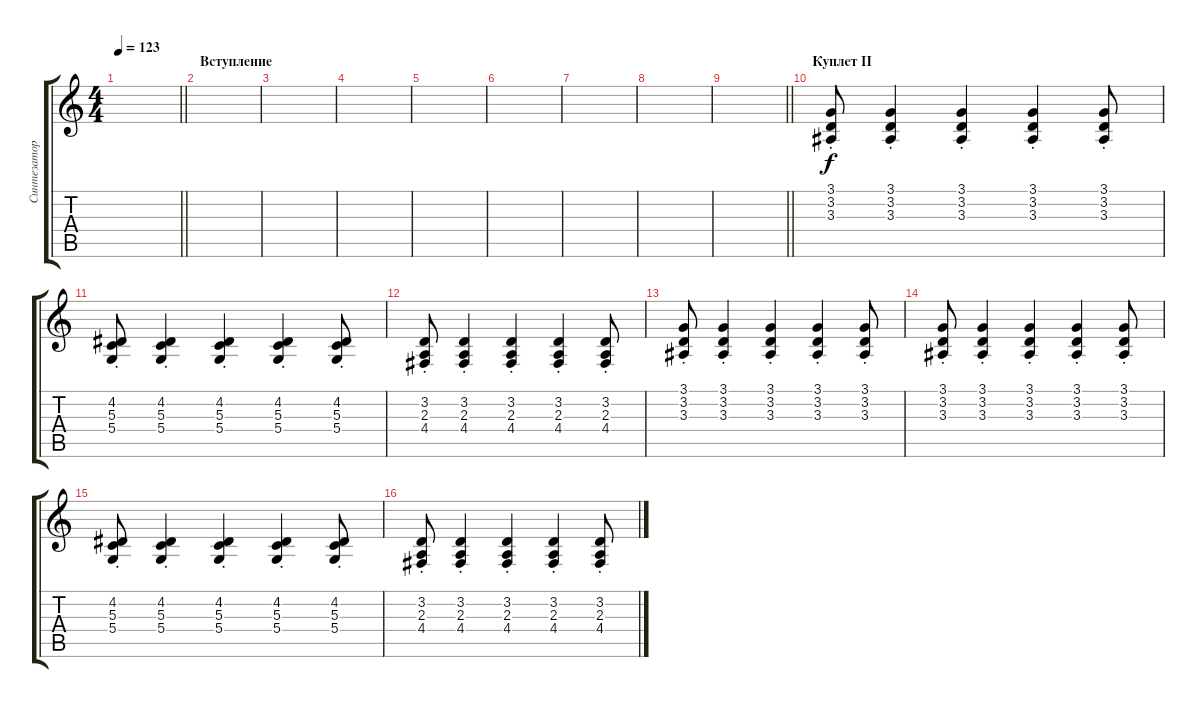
\track ("Синтезатор №1" "Синтезатор") {instrument accordion}
\staff {score tabs}
\tuning (E4 B3 G3 D3 A2 E2) {hide}
\ts (4 4)
\tempo 123
\clef g2
\barLineRight lightlight
\ks c
|
\section ("" "Вступление")
|
|
|
|
|
|
|
\barLineRight lightlight
|
\section ("" "Куплет II")
(3.1{st} 3.2{st} 3.3{st}).8 (3.1{st} 3.2{st} 3.3{st}).4 (3.1{st} 3.2{st} 3.3{st}).4 (3.1{st} 3.2{st} 3.3{st}).4 (3.1{st} 3.2{st} 3.3{st}).8 |
(4.2{st} 5.3{st} 5.4{st}).8 (4.2{st} 5.3{st} 5.4{st}).4 (4.2{st} 5.3{st} 5.4{st}).4 (4.2{st} 5.3{st} 5.4{st}).4 (4.2{st} 5.3{st} 5.4{st}).8 |
(3.2{st} 2.3{st} 4.4{st}).8 (3.2{st} 2.3{st} 4.4{st}).4 (3.2{st} 2.3{st} 4.4{st}).4 (3.2{st} 2.3{st} 4.4{st}).4 (3.2{st} 2.3{st} 4.4{st}).8 |
(3.1{st} 3.2{st} 3.3{st}).8 (3.1{st} 3.2{st} 3.3{st}).4 (3.1{st} 3.2{st} 3.3{st}).4 (3.1{st} 3.2{st} 3.3{st}).4 (3.1{st} 3.2{st} 3.3{st}).8 |
(3.1{st} 3.2{st} 3.3{st}).8 (3.1{st} 3.2{st} 3.3{st}).4 (3.1{st} 3.2{st} 3.3{st}).4 (3.1{st} 3.2{st} 3.3{st}).4 (3.1{st} 3.2{st} 3.3{st}).8 |
(4.2{st} 5.3{st} 5.4{st}).8 (4.2{st} 5.3{st} 5.4{st}).4 (4.2{st} 5.3{st} 5.4{st}).4 (4.2{st} 5.3{st} 5.4{st}).4 (4.2{st} 5.3{st} 5.4{st}).8 |
(3.2{st} 2.3{st} 4.4{st}).8 (3.2{st} 2.3{st} 4.4{st}).4 (3.2{st} 2.3{st} 4.4{st}).4 (3.2{st} 2.3{st} 4.4{st}).4 (3.2{st} 2.3{st} 4.4{st}).8
